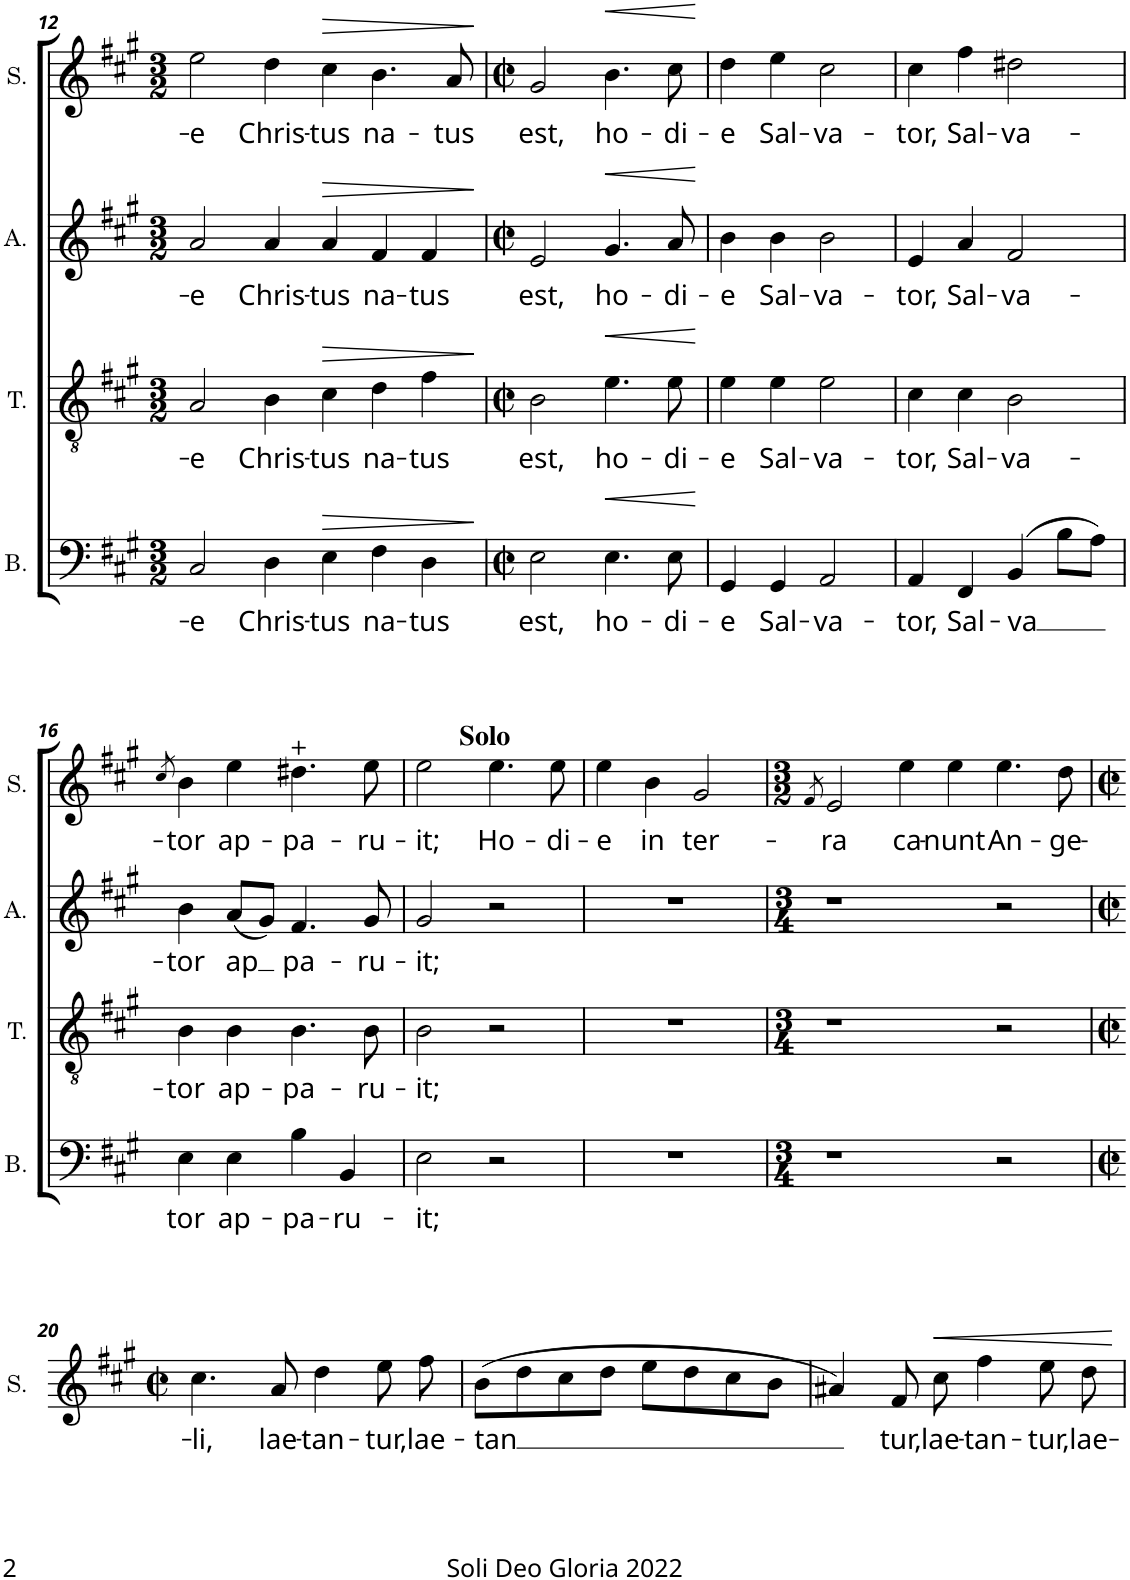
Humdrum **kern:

**kern	**text	**dynam	**kern	**text	**dynam	**kern	**text	**dynam	**kern	**text	**dynam
*part4	*part4	*part4	*part3	*part3	*part3	*part2	*part2	*part2	*part1	*part1	*part1
*staff4	*staff4	*staff4	*staff3	*staff3	*staff3	*staff2	*staff2	*staff2	*staff1	*staff1	*staff1
*I"Bass	*	*	*I"Tenor	*	*	*I"Alto	*	*	*I"Soprano	*	*
*I'B.	*	*	*I'T.	*	*	*I'A.	*	*	*I'S.	*	*
!!LO:PB:g=z
*clefF4	*	*	*clefGv2	*	*	*clefG2	*	*	*clefG2	*	*
*k[f#c#g#]	*	*	*k[f#c#g#]	*	*	*k[f#c#g#]	*	*	*k[f#c#g#]	*	*
*M3/2	*	*	*M3/2	*	*	*M3/2	*	*	*M3/2	*	*
=12	=12	=12	=12	=12	=12	=12	=12	=12	=12	=12	=12
!	!LO:LY:b	!	!	!LO:LY:b	!	!	!LO:LY:b	!	!	!LO:LY:b	!
2C#/	-e	.	2A/	-e	.	2a/	-e	.	2ee\	-e	.
!	!LO:LY:b	!	!	!LO:LY:b	!	!	!LO:LY:b	!	!	!LO:LY:b	!
4D\	Chris-	.	4B\	Chris-	.	4a/	Chris-	.	4dd\	Chris-	.
!	!LO:LY:b	!LO:HP:b	!	!LO:LY:b	!LO:HP:b	!	!LO:LY:b	!LO:HP:b	!	!LO:LY:b	!LO:HP:b
4E\	-tus	>	4c#\	-tus	>	4a/	-tus	>	4cc#\	-tus	>
!	!LO:LY:b	!	!	!LO:LY:b	!	!	!LO:LY:b	!	!	!LO:LY:b	!
4F#\	na-	.	4d\	na-	.	4f#/	na-	.	4.b\	na-	.
!	!LO:LY:b	!	!	!LO:LY:b	!	!	!LO:LY:b	!	!	!	!
4D\	-tus	.	4f#\	-tus	.	4f#/	-tus	.	.	.	.
!	!	!	!	!	!	!	!	!	!	!LO:LY:b	!
.	.	.	.	.	.	.	.	.	8a/	-tus	.
.	.	]	.	.	]	.	.	]	.	.	]
=13	=13	=13	=13	=13	=13	=13	=13	=13	=13	=13	=13
*M2/2	*	*	*M2/2	*	*	*M2/2	*	*	*M2/2	*	*
*met(c|)	*	*	*met(c|)	*	*	*met(c|)	*	*	*met(c|)	*	*
!	!LO:LY:b	!	!	!LO:LY:b	!	!	!LO:LY:b	!	!	!LO:LY:b	!
2E\	est,	.	2B\	est,	.	2e/	est,	.	2g#/	est,	.
!	!LO:LY:b	!LO:HP:b	!	!LO:LY:b	!LO:HP:b	!	!LO:LY:b	!LO:HP:b	!	!LO:LY:b	!LO:HP:b
4.E\	ho-	<	4.e\	ho-	<	4.g#/	ho-	<	4.b\	ho-	<
!	!LO:LY:b	!	!	!LO:LY:b	!	!	!LO:LY:b	!	!	!LO:LY:b	!
8E\	-di-	.	8e\	-di-	.	8a/	-di-	.	8cc#\	-di-	.
.	.	[	.	.	[	.	.	[	.	.	[
=14	=14	=14	=14	=14	=14	=14	=14	=14	=14	=14	=14
!	!LO:LY:b	!	!	!LO:LY:b	!	!	!LO:LY:b	!	!	!LO:LY:b	!
4GG#/	-e	.	4e\	-e	.	4b\	-e	.	4dd\	-e	.
!	!LO:LY:b	!	!	!LO:LY:b	!	!	!LO:LY:b	!	!	!LO:LY:b	!
4GG#/	Sal-	.	4e\	Sal-	.	4b\	Sal-	.	4ee\	Sal-	.
!	!LO:LY:b	!	!	!LO:LY:b	!	!	!LO:LY:b	!	!	!LO:LY:b	!
2AA/	-va-	.	2e\	-va-	.	2b\	-va-	.	2cc#\	-va-	.
=15	=15	=15	=15	=15	=15	=15	=15	=15	=15	=15	=15
!	!LO:LY:b	!	!	!LO:LY:b	!	!	!LO:LY:b	!	!	!LO:LY:b	!
4AA/	-tor,	.	4c#\	-tor,	.	4e/	-tor,	.	4cc#\	-tor,	.
!	!LO:LY:b	!	!	!LO:LY:b	!	!	!LO:LY:b	!	!	!LO:LY:b	!
4FF#/	Sal-	.	4c#\	Sal-	.	4a/	Sal-	.	4ff#\	Sal-	.
!	!LO:LY:b	!	!	!LO:LY:b	!	!	!LO:LY:b	!	!	!LO:LY:b	!
(4BB/	-va	.	2B\	-va-	.	2f#/	-va-	.	2dd#X\	-va-	.
8B\L	.	.	.	.	.	.	.	.	.	.	.
8A\J)	.	.	.	.	.	.	.	.	.	.	.
!!LO:LB:g=z
=16	=16	=16	=16	=16	=16	=16	=16	=16	=16	=16	=16
.	.	.	.	.	.	.	.	.	8qcc#/	.	.
!	!LO:LY:b	!	!	!LO:LY:b	!	!	!LO:LY:b	!	!	!LO:LY:b	!
4E\	tor	.	4B\	-tor	.	4b\	-tor	.	4b\	-tor	.
!	!LO:LY:b	!	!	!LO:LY:b	!	!	!LO:LY:b	!	!	!LO:LY:b	!
4E\	ap-	.	4B\	ap-	.	(8a/L	ap	.	4ee\	ap-	.
.	.	.	.	.	.	8g#/J)	.	.	.	.	.
!	!LO:LY:b	!	!	!LO:LY:b	!	!	!LO:LY:b	!	!	!LO:LY:b	!
4B\	-pa-	.	4.B\	-pa-	.	4.f#/	pa-	.	4.dd#X\	-pa-	.
!	!LO:LY:b	!	!	!	!	!	!	!	!	!	!
4BB/	-ru-	.	.	.	.	.	.	.	.	.	.
!	!	!	!	!LO:LY:b	!	!	!LO:LY:b	!	!	!LO:LY:b	!
.	.	.	8B\	-ru-	.	8g#/	-ru-	.	8ee\	-ru-	.
=17	=17	=17	=17	=17	=17	=17	=17	=17	=17	=17	=17
!	!LO:LY:b	!	!	!LO:LY:b	!	!	!LO:LY:b	!	!	!LO:LY:b	!
2E\	-it;	.	2B\	-it;	.	2g#/	-it;	.	2ee\	-it;	.
!	!	!	!	!	!	!	!	!	!LO:TX:a:B:t=Solo	!	!
!	!	!	!	!	!	!	!	!	!	!LO:LY:b	!
2r	.	.	2r	.	.	2r	.	.	4.ee\	Ho-	.
!	!	!	!	!	!	!	!	!	!	!LO:LY:b	!
.	.	.	.	.	.	.	.	.	8ee\	-di-	.
=18	=18	=18	=18	=18	=18	=18	=18	=18	=18	=18	=18
!	!	!	!	!	!	!	!	!	!	!LO:LY:b	!
1r	.	.	1r	.	.	1r	.	.	4ee\	-e	.
!	!	!	!	!	!	!	!	!	!	!LO:LY:b	!
.	.	.	.	.	.	.	.	.	4b\	in	.
!	!	!	!	!	!	!	!	!	!	!LO:LY:b	!
.	.	.	.	.	.	.	.	.	2g#/	ter-	.
=19	=19	=19	=19	=19	=19	=19	=19	=19	=19	=19	=19
*M3/4	*	*	*M3/4	*	*	*M3/4	*	*	*M3/2	*	*
.	.	.	.	.	.	.	.	.	8qf#/	.	.
!	!	!	!	!	!	!	!	!	!	!LO:LY:b	!
2.r	.	.	2.r	.	.	2.r	.	.	2e/	-ra	.
!	!	!	!	!	!	!	!	!	!	!LO:LY:b	!
.	.	.	.	.	.	.	.	.	4ee\	ca-	.
!	!	!	!	!	!	!	!	!	!	!LO:LY:b	!
4ryy	.	.	4ryy	.	.	4ryy	.	.	4ee\	-nunt	.
!	!	!	!	!	!	!	!	!	!	!LO:LY:b	!
2r	.	.	2r	.	.	2r	.	.	4.ee\	An-	.
!	!	!	!	!	!	!	!	!	!	!LO:LY:b	!
.	.	.	.	.	.	.	.	.	8dd\	-ge-	.
!!LO:LB:g=z
=20	=20	=20	=20	=20	=20	=20	=20	=20	=20	=20	=20
*M2/2	*	*	*M2/2	*	*	*M2/2	*	*	*M2/2	*	*
*met(c|)	*	*	*met(c|)	*	*	*met(c|)	*	*	*met(c|)	*	*
!	!	!	!	!	!	!	!	!	!	!LO:LY:b	!
1r	.	.	1r	.	.	1r	.	.	4.cc#\	-li,	.
!	!	!	!	!	!	!	!	!	!	!LO:LY:b	!
.	.	.	.	.	.	.	.	.	8a/	lae-	.
!	!	!	!	!	!	!	!	!	!	!LO:LY:b	!
.	.	.	.	.	.	.	.	.	4dd\	-tan-	.
!	!	!	!	!	!	!	!	!	!	!LO:LY:b	!
.	.	.	.	.	.	.	.	.	8ee\	-tur,	.
!	!	!	!	!	!	!	!	!	!	!LO:LY:b	!
.	.	.	.	.	.	.	.	.	8ff#\	lae-	.
4r	.	.	4r	.	.	4r	.	.	4ryy	.	.
=21	=21	=21	=21	=21	=21	=21	=21	=21	=21	=21	=21
!	!	!	!	!	!	!	!	!	!	!LO:LY:b	!
1r	.	.	1r	.	.	1r	.	.	(8b\L	-tan	.
.	.	.	.	.	.	.	.	.	8dd\	.	.
.	.	.	.	.	.	.	.	.	8cc#\	.	.
.	.	.	.	.	.	.	.	.	8dd\J	.	.
.	.	.	.	.	.	.	.	.	8ee\L	.	.
.	.	.	.	.	.	.	.	.	8dd\	.	.
.	.	.	.	.	.	.	.	.	8cc#\	.	.
.	.	.	.	.	.	.	.	.	8b\J	.	.
=22	=22	=22	=22	=22	=22	=22	=22	=22	=22	=22	=22
1r	.	.	1r	.	.	1r	.	.	4a#X/)	.	.
!	!	!	!	!	!	!	!	!	!	!LO:LY:b	!
.	.	.	.	.	.	.	.	.	8f#/	tur,	.
!	!	!	!	!	!	!	!	!	!	!LO:LY:b	!LO:HP:b
.	.	.	.	.	.	.	.	.	8cc#\	lae-	<
!	!	!	!	!	!	!	!	!	!	!LO:LY:b	!
.	.	.	.	.	.	.	.	.	4ff#\	-tan-	.
!	!	!	!	!	!	!	!	!	!	!LO:LY:b	!
.	.	.	.	.	.	.	.	.	8ee\	-tur,	.
!	!	!	!	!	!	!	!	!	!	!LO:LY:b	!
.	.	.	.	.	.	.	.	.	8dd\	lae-	.
.	.	.	.	.	.	.	.	.	.	.	[
=	=	=	=	=	=	=	=	=	=	=	=
*-	*-	*-	*-	*-	*-	*-	*-	*-	*-	*-	*-
